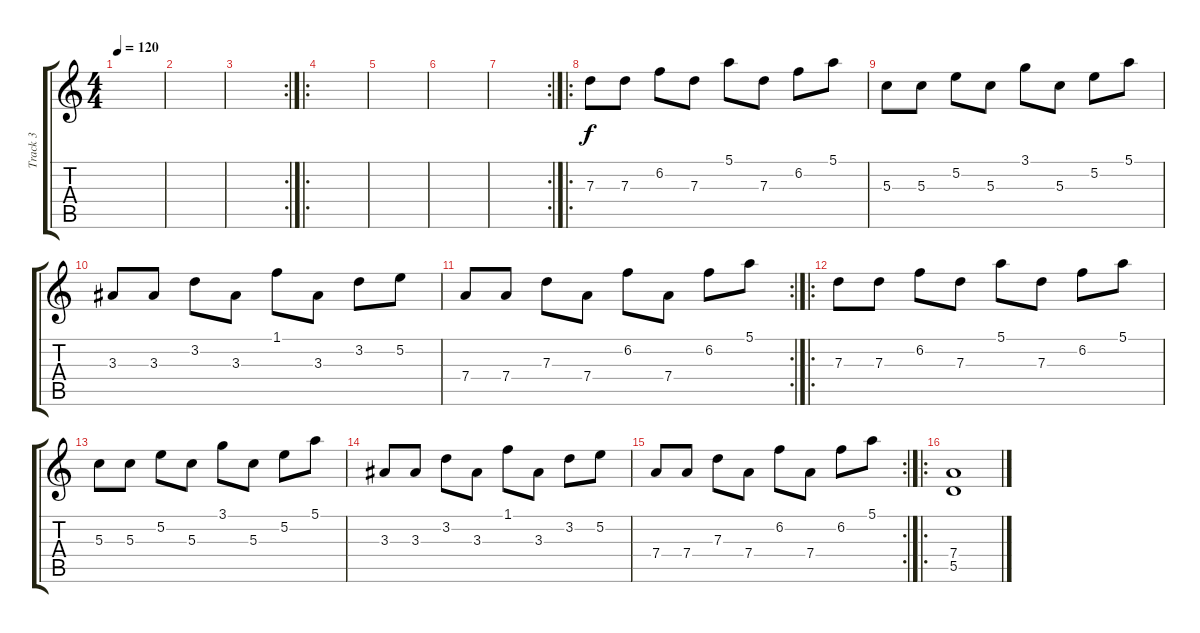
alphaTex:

\track ("Track 3" "Track 3") {instrument distortionguitar}
\staff {score tabs}
\tuning (E4 B3 G3 D3 A2 E2) {hide}
\ts (4 4)
\tempo 120
\clef g2
\ks c
|
|
\rc 2
|
\ro
|
|
|
\rc 2
|
\ro
7.3.8 7.3.8 6.2.8 7.3.8 5.1.8 7.3.8 6.2.8 5.1.8 |
5.3.8 5.3.8 5.2.8 5.3.8 3.1.8 5.3.8 5.2.8 5.1.8 |
3.3.8 3.3.8 3.2.8 3.3.8 1.1.8 3.3.8 3.2.8 5.2.8 |
\rc 2
7.4.8 7.4.8 7.3.8 7.4.8 6.2.8 7.4.8 6.2.8 5.1.8 |
\ro
7.3.8 7.3.8 6.2.8 7.3.8 5.1.8 7.3.8 6.2.8 5.1.8 |
5.3.8 5.3.8 5.2.8 5.3.8 3.1.8 5.3.8 5.2.8 5.1.8 |
3.3.8 3.3.8 3.2.8 3.3.8 1.1.8 3.3.8 3.2.8 5.2.8 |
\rc 2
7.4.8 7.4.8 7.3.8 7.4.8 6.2.8 7.4.8 6.2.8 5.1.8 |
\ro
(7.4 5.5).1{volume 10}
